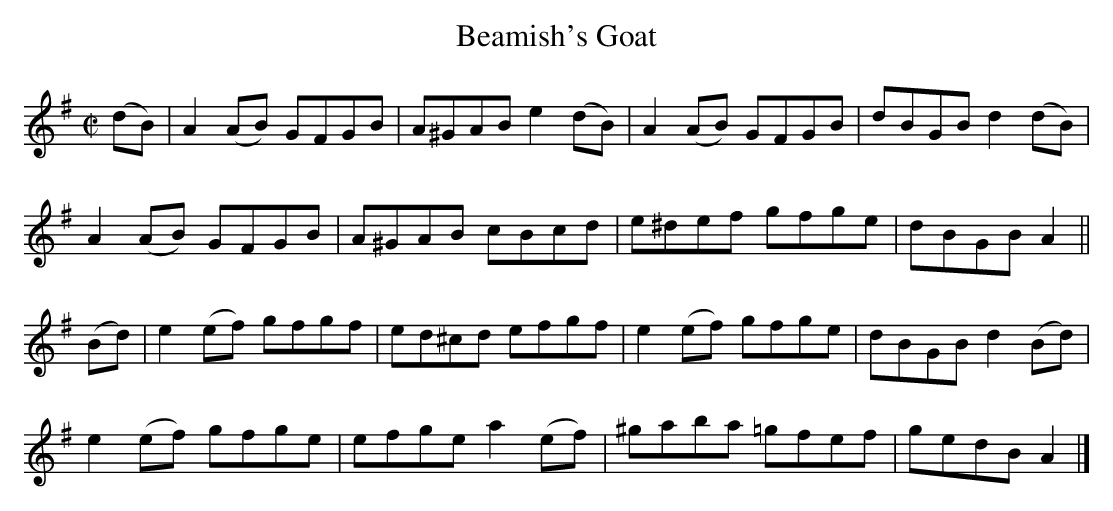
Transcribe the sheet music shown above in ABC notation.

X:1
T: Beamish's Goat
M: C|
L: 1/8
K: Ador
(dB)|A2(AB) GFGB|A^GABe2(dB)|A2(AB) GFGB|dBGBd2(dB)|
A2(AB) GFGB|A^GAB cBcd|e^def gfge|dBGBA2||
(Bd)|e2(ef) gfgf|ed^cd efgf|e2(ef) gfge|dBGBd2(Bd)|
e2(ef) gfge|efgea2(ef)|^gaba =gfef|gedBA2|]
